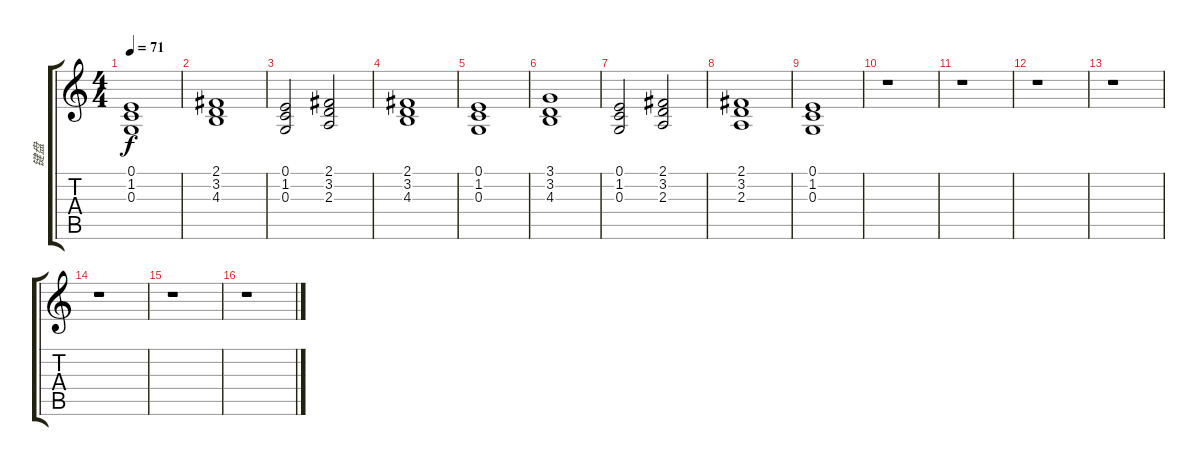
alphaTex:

\track ("键盘" "键盘") {instrument stringensemble1}
\staff {score tabs}
\tuning (E4 B3 G3 D3 A2 E2) {hide}
\ts (4 4)
\tempo 71
\clef g2
\ks c
(0.1 1.2 0.3).1{dy f} |
(2.1 3.2 4.3).1 |
(0.1 1.2 0.3).2 (2.1 3.2 2.3).2 |
(2.1 3.2 4.3).1 |
(0.1 1.2 0.3).1 |
(3.1 3.2 4.3).1 |
(0.1 1.2 0.3).2 (2.1 3.2 2.3).2 |
(2.1 3.2 2.3).1 |
(0.1 1.2 0.3).1 |
r.1 |
r.1 |
r.1 |
r.1 |
r.1 |
r.1 |
r.1
